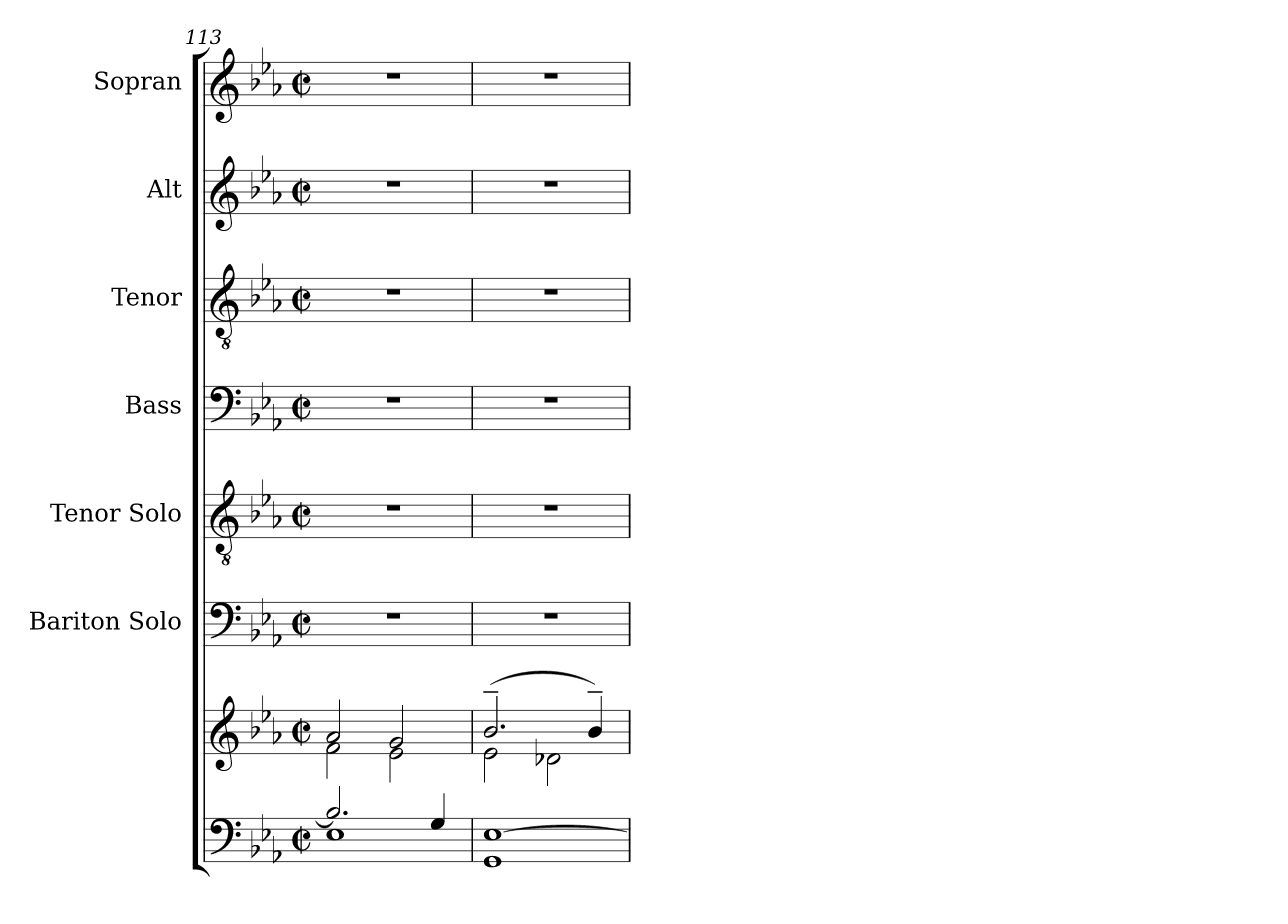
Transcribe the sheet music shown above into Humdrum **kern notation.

**kern	**kern	**kern	**kern	**kern	**kern	**kern	**kern
*part7	*part7	*part6	*part5	*part4	*part3	*part2	*part1
*staff8	*staff7	*staff6	*staff5	*staff4	*staff3	*staff2	*staff1
*	*	*I"Bariton Solo	*I"Tenor Solo	*I"Bass	*I"Tenor	*I"Alt	*I"Sopran
*	*	*	*	*I'B.	*I'T.	*I'A.	*I'S.
*clefF4	*clefG2	*clefF4	*clefGv2	*clefF4	*clefGv2	*clefG2	*clefG2
*k[b-e-a-]	*k[b-e-a-]	*k[b-e-a-]	*k[b-e-a-]	*k[b-e-a-]	*k[b-e-a-]	*k[b-e-a-]	*k[b-e-a-]
*E-:	*E-:	*E-:	*E-:	*E-:	*E-:	*E-:	*E-:
*M2/2	*M2/2	*M2/2	*M2/2	*M2/2	*M2/2	*M2/2	*M2/2
*met(c|)	*met(c|)	*met(c|)	*met(c|)	*met(c|)	*met(c|)	*met(c|)	*met(c|)
=113	=113	=113	=113	=113	=113	=113	=113
*^	*^	*	*	*	*	*	*
2.B-/]	1E-	2a-/	2f\	1r	1r	1r	1r	1r	1r
.	.	2g/	2e-\	.	.	.	.	.	.
4G/	.	.	.	.	.	.	.	.	.
=114	=114	=114	=114	=114	=114	=114	=114	=114	=114
[>1E-	1GG	(>2.b-~>/	2e-\	1r	1r	1r	1r	1r	1r
.	.	.	2d-X\	.	.	.	.	.	.
.	.	4b-~>/)	.	.	.	.	.	.	.
*v	*v	*	*	*	*	*	*	*	*
*	*v	*v	*	*	*	*	*	*
=	=	=	=	=	=	=	=
*-	*-	*-	*-	*-	*-	*-	*-
